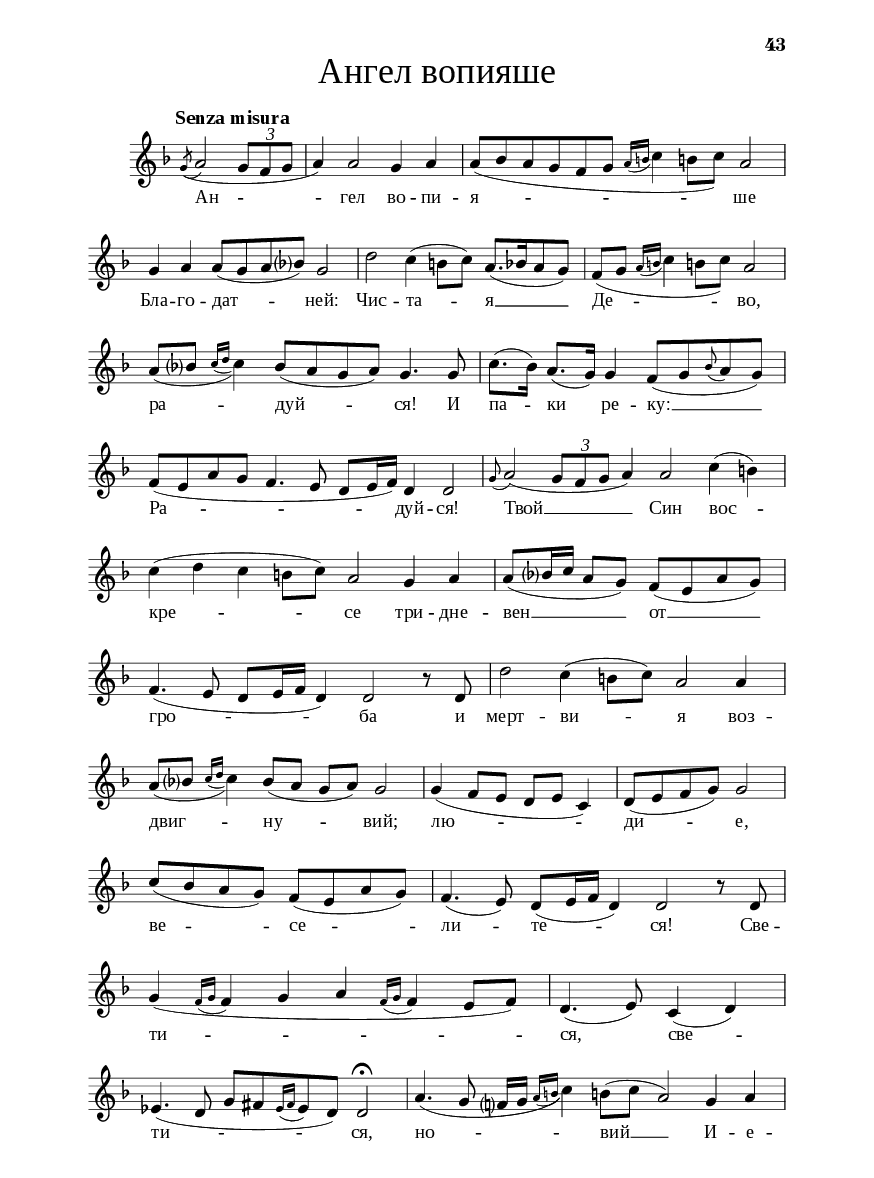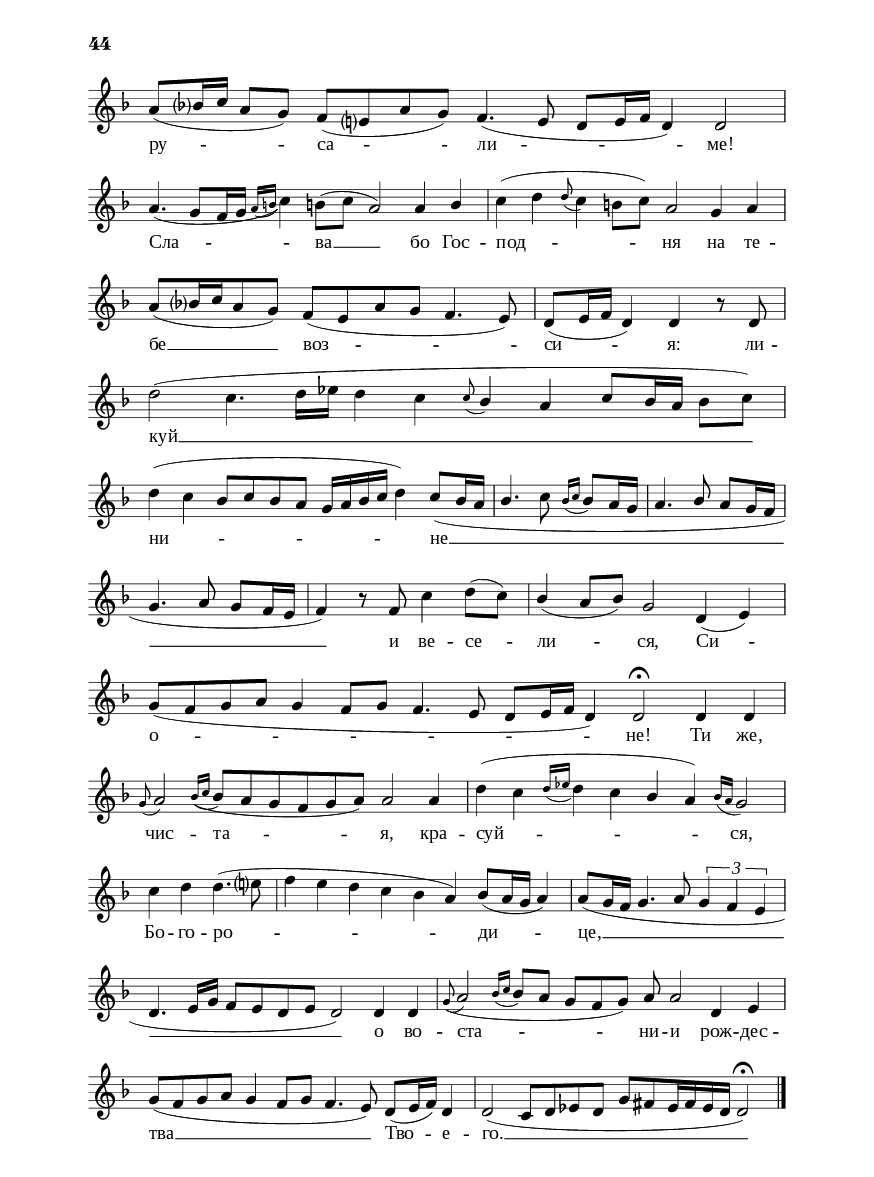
\version "2.24.4"

% include paper part and global functions
\include "include/globals.ily"

\bookpart {
  \label #'ref064
  \tocItem \markup "Ангел вопияше"
  \paper {
      print-first-page-number = ##t
      bookpart-level-page-numbering = ##t
    print-all-headers = ##t
    print-page-number = ##t
      first-page-number = #43


    % put page numbers on the top

    oddHeaderMarkup = \markup
    \fill-line {
      ""
      \unless \on-first-page-of-part \fromproperty #'header:instrument
      \if \should-print-page-number \abs-fontsize #7 { \number \fromproperty #'page:page-number-string }
    }
    %% evenHeaderMarkup would inherit the value of
    %% oddHeaderMarkup if it were not defined here
    evenHeaderMarkup = \markup
    \fill-line {
      \if \should-print-page-number \abs-fontsize #7 { \number \fromproperty #'page:page-number-string }
      \unless \on-first-page-of-part \fromproperty #'header:instrument
      ""
    }

    oddFooterMarkup = \markup ""

    evenFooterMarkup = ""
    left-margin = 1.5\cm
    right-margin = 1.5\cm
    top-margin = 1\cm
    bottom-margin = 1.2\cm
    ragged-bottom = ##t % do not spread the staves to fill the whole vertical space
    top-markup-spacing.basic-distance = 0\mm % margin between page number and system for the first page
    top-system-spacing.basic-distance = 10\mm % margin between page number and system for the other pages

    % change distance between staves
    system-system-spacing =
    #'((basic-distance . 13.5)
       (minimum-distance . 6)
       (padding . 1)
       (stretchability . 12))
  }
  \score {
    \include "include/score-layout.ily"

    \new Voice \relative c' {
      \clef treble
      \key d \minor
      \tempo "Senza misura"
      \autoBeamOff
      \omit Score.TimeSignature
      \cadenzaOn % allows custom bar lines


      \acciaccatura g'8 (a2 \tuplet 3/2 { g8 [f g] } \bar "|"
      a4) a2 g4 a4 \bar "|"
      \slurDown a8( [bes a g f g] \acciaccatura { a16 [b] } c4 b!8 [c]) a2 \bar "|" \break

      \slurNeutral g4 a a8 ([g a bes?]) g2 \bar "|"
      d'2 c4 (b8 [c]) a8. ([bes16 a8 g]) \bar "|"
      \slurDown f8([ g] \acciaccatura { a16 [b] } c4 b!8[ c]) a2 \bar "|"  \break

      a8( [bes?] \acciaccatura { c16 [d] } c4) bes8( [a g a]) g4. g8 \bar "|"
      \slurNeutral c8.( [bes16]) a8.( [g16]) g4 f8( [g \appoggiatura bes a g]) \bar "|"  \break

      f8( [e a g] f4. e8 d [e16 f]) d4 d2 \bar "|"
      \appoggiatura g8  a2( \tuplet 3/2 { g8 [f g] } a4) a2 c4( b) \bar "|"  \break

      \stemNeutral c4( d  c b!8 [c]) a2 g4 a \bar "|"
      \stemUp a8( [bes?16 c] a8 [g]) f( [e a g]) \bar "|"  \break

      f4.( e8 d[ e16 f] d4) d2 r8 d \bar "|"
      \stemNeutral d'2 c4( b!8[ c]) a2 a4 \bar "|"  \break

      \slurDown a8([bes?] \acciaccatura { c16 [d] } c4) bes8( [a] g [a]) g2 \bar "|"
      g4( f8 [e] d [e] c4) \bar "|"
      d8([ e f g]) g2 \bar "|"  \break

      c8([ bes a g]) f([ e a g]) \bar "|"
      f4.( e8) d([ e16 f] d4) d2 r8 d \bar "|"  \break


      g4( \acciaccatura { f16 [g] } f4 g a \acciaccatura { f16 [g] } f4 e8[  f]) \bar "|"
      d4.( e8) c4( d) \bar "|"  \break

      ees4.( d8 g8[ fis \acciaccatura { ees16 [fis] }  ees8 d]) d2\fermata \bar "|"
      a'4.( g8 f?16[ g] \acciaccatura { a16 [b] } c4) \slurNeutral b!8([ c] a2) g4 a4 \bar "|"  \break

      \stemUp a8([ bes?16 c] a8  [g]) f8([ e? a g]) f4.( e8 d[ e16 f] d4) d2 \bar "|"  \break

      \stemNeutral \slurDown a'4.( g8[ f16 g] \acciaccatura { a16 [b!] } c4) \slurNeutral b!8([ c]  a2)  a4 \stemUp b \bar "|"
      \stemNeutral c4( d \appoggiatura d8 c4 b!8[ c]) a2 g4 a \bar "|"  \break

      a8([ bes?16 c a8 g]) f([ e a g] f4. e8) \bar "|"
      d8([ e16 f] d4) d r8 d \bar "|"  \break

      d'2( c4. d16[ ees] d4 c \appoggiatura c8 \stemUp bes4 a c8[ bes16 a]  \stemNeutral bes8[ c]) \bar "|"  \break

      d4( c \stemUp bes8[ c bes a] g16[ a bes c] \stemNeutral d4) \stemUp \slurDown c8([ bes16 a] \bar "|" \noBreak
      bes4. \stemNeutral c8 \acciaccatura { bes16 [c] } \stemUp bes8[ a16 g]  \bar "|" \noBreak
      a4. bes8 a[ g16 f] \bar "|" \break

      g4. a8 g8[ f16 e] \bar "|"
      f4) r8 f\stemNeutral \slurNeutral c'4 d8([ c])  \bar "|"
      \stemUp bes4( a8[ bes]) g2 d4( e)  \bar "|" \break

      g8([ f g a] g4 f8[ g] f4. e8 d8[ e16 f] d4) d2\fermata d4 d  \bar "|" \break

      \appoggiatura g8 a2 \acciaccatura { bes16([ c] } bes8[ a g f g a]) a2 a4 \bar "|"
      \stemNeutral d4( c \acciaccatura { d16[ ees!]} d4 c \stemUp bes a) \acciaccatura { bes16[ a] } g2 \bar "|" \break

      \stemNeutral c4 d d4.( e?8 \bar "|" \noBreak
      f4 e d c bes a) bes8([ a16 g] a4) \bar "|" \noBreak
      a8([ g16 f] g4. a8 \tuplet 3/2 { g4 f e } \bar "|" \break

      d4. e16[ g] f8[ e d e] d2) d4 d \bar "|" \noBreak
      \appoggiatura g8( a2 \acciaccatura { bes16[ c] } bes8[ a] g8[ f g)] a a2 d,4 e \bar "|" \break

      g8([ f g a] g4 f8[ g] f4. e8) d([ e16 f)] d4 \bar "|" \noBreak
      d2( c8[  d ees! d] g8[ fis! es16 fis  ees d] d2)\fermata \bar "|."
    }

    \addlyrics {
      Ан -- гел во -- пи -- я -- -- -- ше
      Бла -- го -- дат -- ней: Чис -- та -- я __ Де -- во,
      ра -- дуй -- ся! И па -- ки ре -- ку: __
      Ра -- -- дуй -- ся! Твой __ Син вос --
      кре -- -- се три -- дне -- вен __  от __
      гро -- ба и мерт -- ви -- я воз --
      двиг -- ну -- вий; лю -- -- ди -- е,
      ве -- се -- ли -- те -- ся! Све --
      ти -- -- -- -- -- -- ся, све --
      ти --  -- ся, но -- -- вий __ И -- е --
      ру -- -- са -- ли -- -- -- ме!
      Сла -- ва __ бо Гос -- под -- ня на те --
      бе __ воз -- -- си -- я: ли --
      куй __ ни -- -- не __
      и ве -- се -- ли -- ся, Си --
      о -- -- -- -- -- -- не! Ти же,
      чис -- та -- я, кра -- суй -- -- ся,
      Бо -- го -- ро -- -- -- ди -- це, __
      о во -- ста -- ни -- и рож -- дес --
      тва __ Тво -- е -- го. __
    }

    \header {
      title = \titleFunc #'ref_desc_1 "Ангел вопияше" "Angel vopijaše"
    }

    \midi{}

  } % score


} % bookpart
